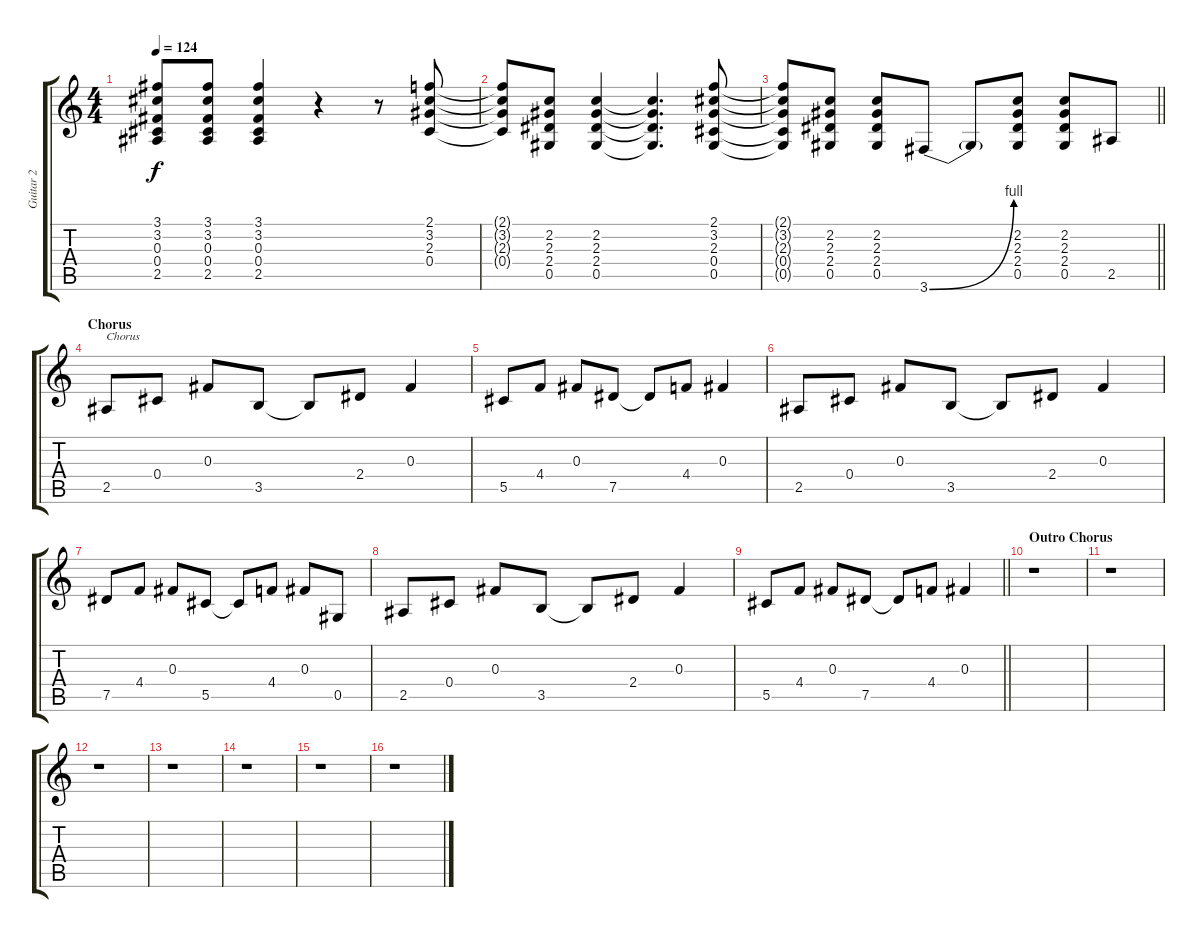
\track ("Guitar 2" "Guitar 2") {instrument distortionguitar}
\staff {score tabs}
\tuning (Eb4 Bb3 Gb3 Db3 Ab2 Eb2) {hide}
\ts (4 4)
\tempo 124
\clef g2
\ks c
(3.1{t} 3.2{t} 0.3{t} 0.4{t} 2.5{t}).8{dy f} (3.1 3.2 0.3 0.4 2.5).8 (3.1 3.2 0.3 0.4 2.5).4 r.4 r.8 (2.1 3.2 2.3 0.4).8 |
(2.1{t} 3.2{t} 2.3{t} 0.4{t}).8 (2.2 2.3 2.4 0.5).8 (2.2 2.3 2.4 0.5).4 (2.2{t} 2.3{t} 2.4{t} 0.5{t}).4{d} (2.1 3.2 2.3 0.4 0.5).8 |
\barLineRight lightlight
(2.1{t} 3.2{t} 2.3{t} 0.4{t} 0.5{t}).8 (2.2 2.3 2.4 0.5).8 (2.2 2.3 2.4 0.5).8 3.6{be (bend 0 0 60 4)}.8 3.6{t}.8 (2.2 2.3 2.4 0.5).8 (2.2 2.3 2.4 0.5).8 2.5.8 |
\section ("" "Chorus")
2.5.8{txt "Chorus"} 0.4.8 0.3.8 3.5.8 3.5{t}.8 2.4.8 0.3.4 |
5.5.8 4.4.8 0.3.8 7.5.8 7.5{t}.8 4.4.8 0.3.4 |
2.5.8 0.4.8 0.3.8 3.5.8 3.5{t}.8 2.4.8 0.3.4 |
7.5.8 4.4.8 0.3.8 5.5.8 5.5{t}.8 4.4.8 0.3.8 0.5.8 |
2.5.8 0.4.8 0.3.8 3.5.8 3.5{t}.8 2.4.8 0.3.4 |
\barLineRight lightlight
5.5.8 4.4.8 0.3.8 7.5.8 7.5{t}.8 4.4.8 0.3.4 |
\section ("" "Outro Chorus")
r.1 |
r.1 |
r.1 |
r.1 |
r.1 |
r.1 |
r.1
